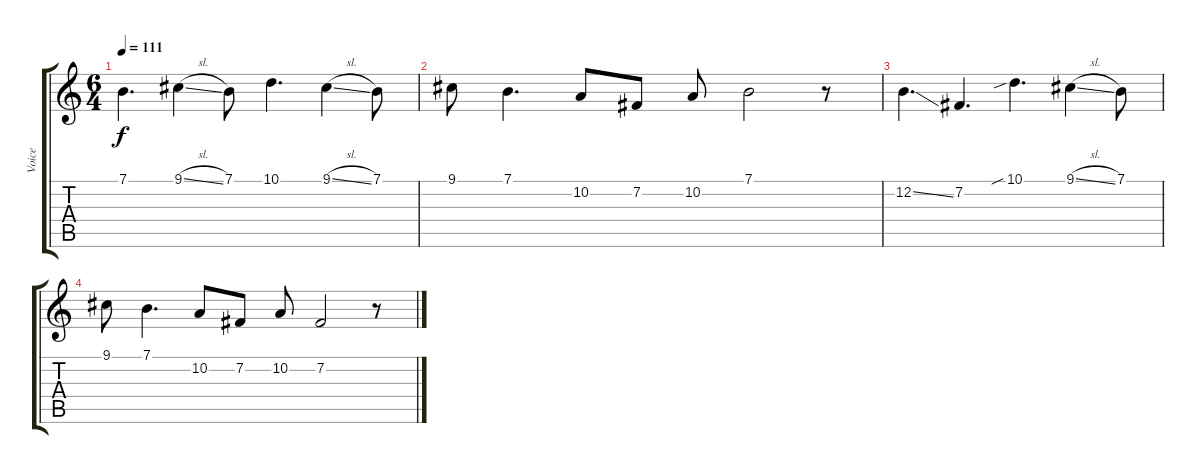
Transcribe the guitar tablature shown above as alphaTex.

\track ("Voice" "Voice") {instrument viola}
\staff {score tabs}
\tuning (E4 B3 G3 D3 A2 E2) {hide}
\ts (6 4)
\tempo 111
\clef g2
\ks c
7.1.4{d dy f} 9.1{sl}.4 7.1.8 10.1.4{d} 9.1{sl}.4 7.1.8 |
9.1.8 7.1.4{d} 10.2.8 7.2.8 10.2.8 7.1.2 r.8 |
12.2{ss}.4{d} 7.2.4{d} 10.1{sib}.4{d} 9.1{sl}.4 7.1.8 |
9.1.8 7.1.4{d} 10.2.8 7.2.8 10.2.8 7.2.2 r.8
